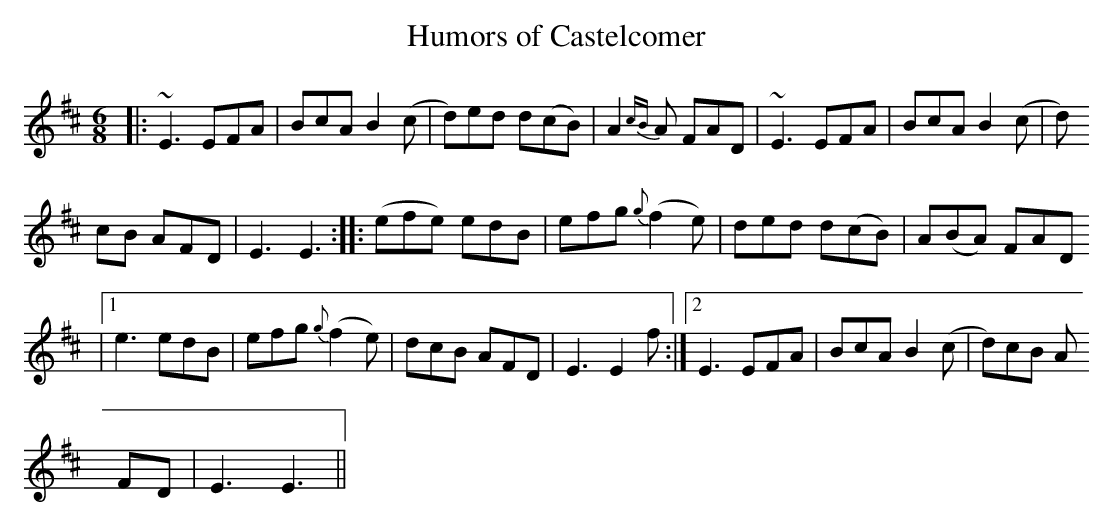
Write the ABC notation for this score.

X:1
T:Humors of Castelcomer
M:6/8
L:1/8
K:D
|:~E3 EFA | BcA B2 (c|d)ed d(cB) | A2 {cB}A FAD | ~E3 EFA | BcA B2 (c|d)
cB AFD | E3  E3 :|:   (efe) edB | efg {g}(f2 e) | ded d(cB) | A(BA) FAD
|[1
e3 edB | efg {g}(f2 e) | dcB AFD | E3 E2 f :|2 E3 EFA | BcA B2 (c|d)cB A
FD | E3 E3 ||
